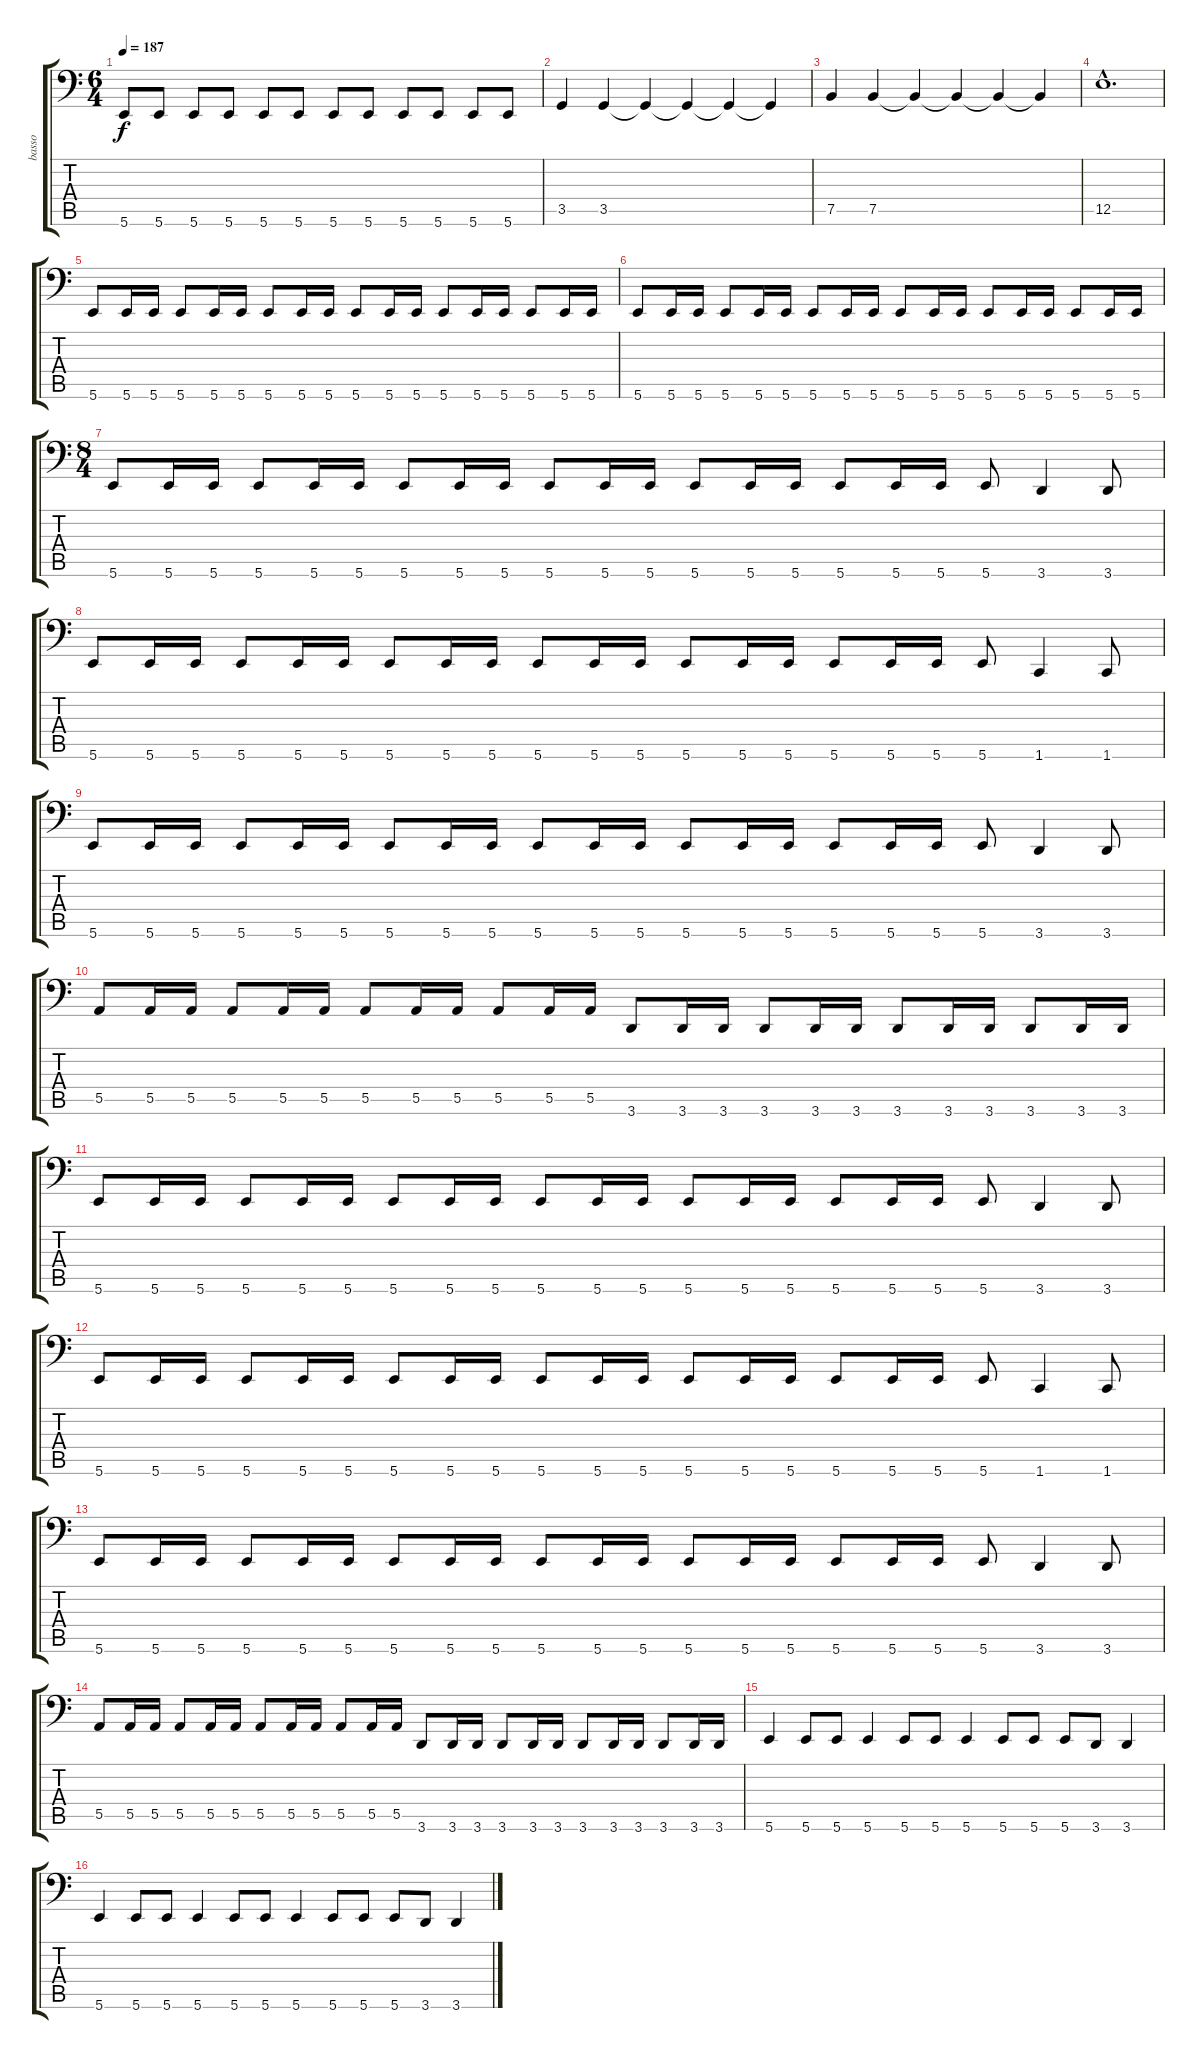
\track ("basso" "basso") {instrument electricbassfinger}
\staff {score tabs}
\tuning (B2 Gb2 D2 A1 E1 B0) {hide}
\ts (6 4)
\tempo 187
\clef f4
\ks c
5.6.8{dy f} 5.6.8 5.6.8 5.6.8 5.6.8 5.6.8 5.6.8 5.6.8 5.6.8 5.6.8 5.6.8 5.6.8 |
3.5.4 3.5.4 3.5{t}.4 3.5{t}.4 3.5{t}.4 3.5{t}.4 |
7.5.4 7.5.4 7.5{t}.4 7.5{t}.4 7.5{t}.4 7.5{t}.4 |
12.5{hac}.1{d} |
5.6.8 5.6.16 5.6.16 5.6.8 5.6.16 5.6.16 5.6.8 5.6.16 5.6.16 5.6.8 5.6.16 5.6.16 5.6.8 5.6.16 5.6.16 5.6.8 5.6.16 5.6.16 |
5.6.8 5.6.16 5.6.16 5.6.8 5.6.16 5.6.16 5.6.8 5.6.16 5.6.16 5.6.8 5.6.16 5.6.16 5.6.8 5.6.16 5.6.16 5.6.8 5.6.16 5.6.16 |
\ts (8 4)
5.6.8 5.6.16 5.6.16 5.6.8 5.6.16 5.6.16 5.6.8 5.6.16 5.6.16 5.6.8 5.6.16 5.6.16 5.6.8 5.6.16 5.6.16 5.6.8 5.6.16 5.6.16 5.6.8 3.6.4 3.6.8 |
5.6.8 5.6.16 5.6.16 5.6.8 5.6.16 5.6.16 5.6.8 5.6.16 5.6.16 5.6.8 5.6.16 5.6.16 5.6.8 5.6.16 5.6.16 5.6.8 5.6.16 5.6.16 5.6.8 1.6.4 1.6.8 |
5.6.8 5.6.16 5.6.16 5.6.8 5.6.16 5.6.16 5.6.8 5.6.16 5.6.16 5.6.8 5.6.16 5.6.16 5.6.8 5.6.16 5.6.16 5.6.8 5.6.16 5.6.16 5.6.8 3.6.4 3.6.8 |
5.5.8 5.5.16 5.5.16 5.5.8 5.5.16 5.5.16 5.5.8 5.5.16 5.5.16 5.5.8 5.5.16 5.5.16 3.6.8 3.6.16 3.6.16 3.6.8 3.6.16 3.6.16 3.6.8 3.6.16 3.6.16 3.6.8 3.6.16 3.6.16 |
5.6.8 5.6.16 5.6.16 5.6.8 5.6.16 5.6.16 5.6.8 5.6.16 5.6.16 5.6.8 5.6.16 5.6.16 5.6.8 5.6.16 5.6.16 5.6.8 5.6.16 5.6.16 5.6.8 3.6.4 3.6.8 |
5.6.8 5.6.16 5.6.16 5.6.8 5.6.16 5.6.16 5.6.8 5.6.16 5.6.16 5.6.8 5.6.16 5.6.16 5.6.8 5.6.16 5.6.16 5.6.8 5.6.16 5.6.16 5.6.8 1.6.4 1.6.8 |
5.6.8 5.6.16 5.6.16 5.6.8 5.6.16 5.6.16 5.6.8 5.6.16 5.6.16 5.6.8 5.6.16 5.6.16 5.6.8 5.6.16 5.6.16 5.6.8 5.6.16 5.6.16 5.6.8 3.6.4 3.6.8 |
5.5.8 5.5.16 5.5.16 5.5.8 5.5.16 5.5.16 5.5.8 5.5.16 5.5.16 5.5.8 5.5.16 5.5.16 3.6.8 3.6.16 3.6.16 3.6.8 3.6.16 3.6.16 3.6.8 3.6.16 3.6.16 3.6.8 3.6.16 3.6.16 |
5.6.4 5.6.8 5.6.8 5.6.4 5.6.8 5.6.8 5.6.4 5.6.8 5.6.8 5.6.8 3.6.8 3.6.4 |
5.6.4 5.6.8 5.6.8 5.6.4 5.6.8 5.6.8 5.6.4 5.6.8 5.6.8 5.6.8 3.6.8 3.6.4
